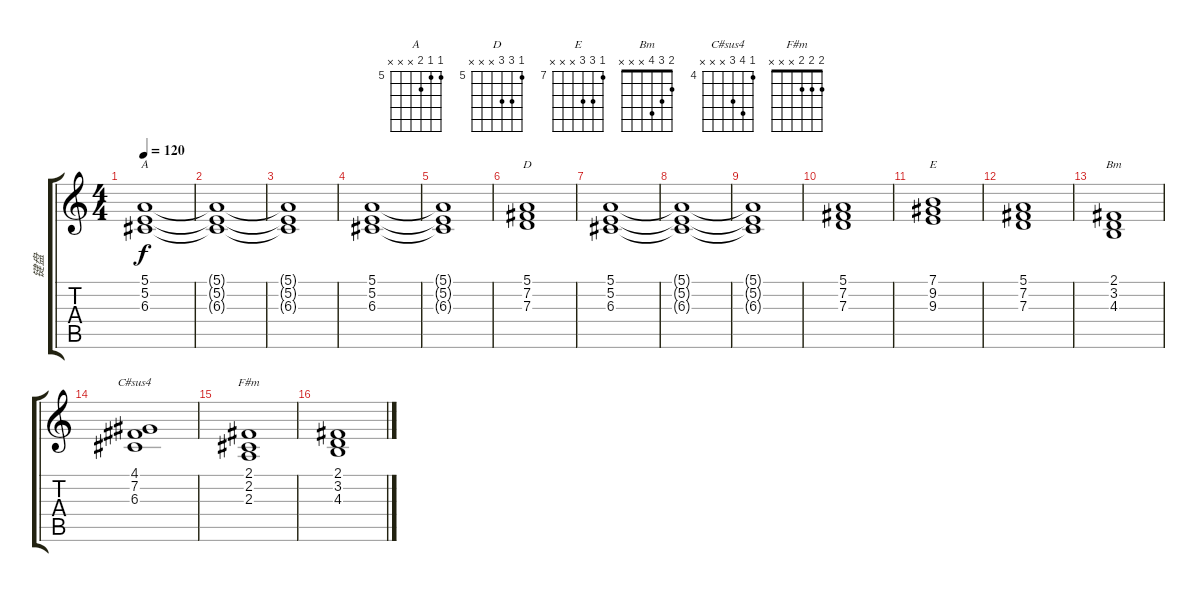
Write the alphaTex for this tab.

\track ("键盘" "键盘") {instrument stringensemble1}
\staff {score tabs}
\tuning (E4 B3 G3 D3 A2 E2) {hide}
\chord ("A" 5 5 6 x x x) {firstfret 5}
\chord ("D" 5 7 7 x x x) {firstfret 5}
\chord ("E" 7 9 9 x x x) {firstfret 7}
\chord ("Bm" 2 3 4 x x x)
\chord ("C#sus4" 4 7 6 x x x) {firstfret 4}
\chord ("F#m" 2 2 2 x x x)
\ts (4 4)
\tempo 120
\clef g2
\ks c
(5.1 5.2 6.3).1{ch "A" dy f} |
(5.1{t} 5.2{t} 6.3{t}).1 |
(5.1{t} 5.2{t} 6.3{t}).1 |
(5.1 5.2 6.3).1 |
(5.1{t} 5.2{t} 6.3{t}).1 |
(5.1 7.2 7.3).1{ch "D"} |
(5.1 5.2 6.3).1 |
(5.1{t} 5.2{t} 6.3{t}).1 |
(5.1{t} 5.2{t} 6.3{t}).1 |
(5.1 7.2 7.3).1 |
(7.1 9.2 9.3).1{ch "E"} |
(5.1 7.2 7.3).1 |
(2.1 3.2 4.3).1{ch "Bm"} |
(4.1 7.2 6.3).1{ch "C#sus4"} |
(2.1 2.2 2.3).1{ch "F#m"} |
(2.1 3.2 4.3).1
